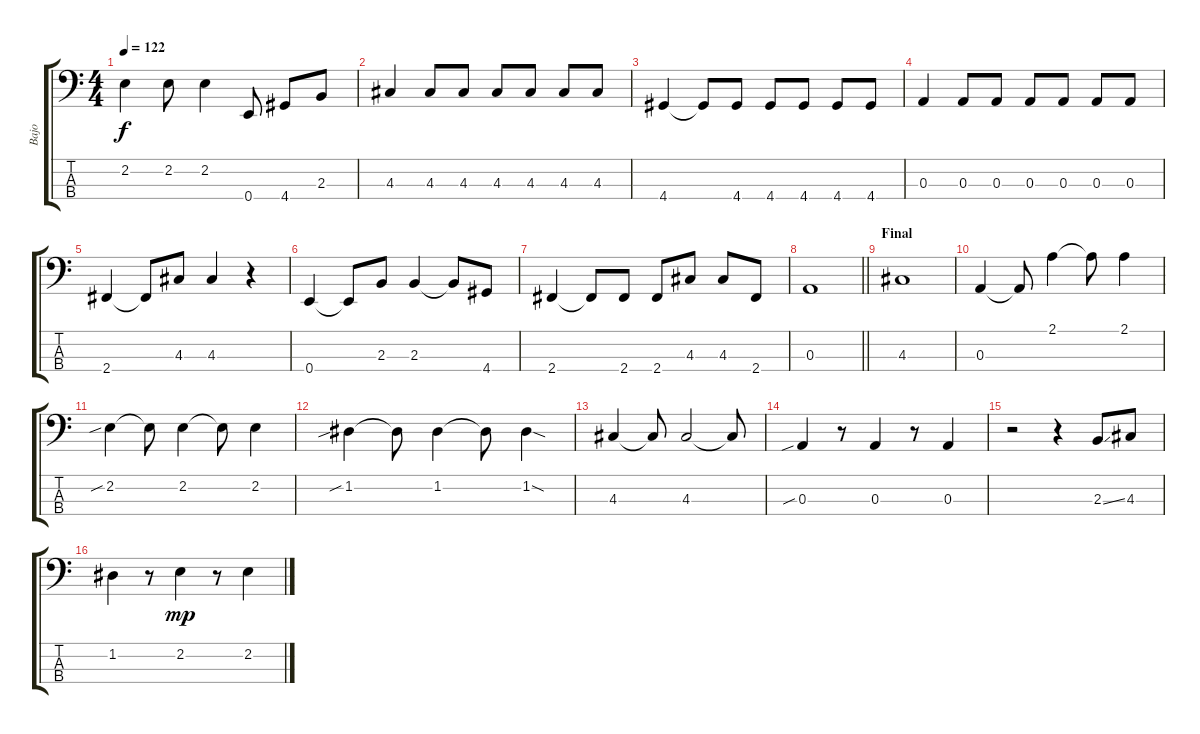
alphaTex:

\track ("Bajo" "Bajo") {instrument electricbasspick}
\staff {score tabs}
\tuning (G2 D2 A1 E1) {hide}
\ts (4 4)
\tempo 122
\clef f4
\ks c
2.2.4{dy f} 2.2.8 2.2.4 0.4.8 4.4.8 2.3.8 |
4.3.4 4.3.8 4.3.8 4.3.8 4.3.8 4.3.8 4.3.8 |
4.4.4 4.4{t}.8 4.4.8 4.4.8 4.4.8 4.4.8 4.4.8 |
0.3.4 0.3.8 0.3.8 0.3.8 0.3.8 0.3.8 0.3.8 |
2.4.4 2.4{t}.8 4.3.8 4.3.4 r.4 |
0.4.4 0.4{t}.8 2.3.8 2.3.4 2.3{t}.8 4.4.8 |
2.4.4 2.4{t}.8 2.4.8 2.4.8 4.3.8 4.3.8 2.4.8 |
\barLineRight lightlight
0.3.1{volume 13} |
\section ("" "Final")
4.3.1 |
0.3.4 0.3{t}.8 2.1.4 2.1{t}.8 2.1.4 |
2.2{sib}.4 2.2{t}.8 2.2.4 2.2{t}.8 2.2.4 |
1.2{sib}.4 1.2{t}.8 1.2.4 1.2{t}.8 1.2{sod}.4 |
4.3.4 4.3{t}.8 4.3.2 4.3{t}.8 |
0.3{sib}.4 r.8 0.3.4 r.8 0.3.4 |
r.2 r.4 2.3{ss}.8 4.3.8 |
1.2.4 r.8 2.2.4{dy mp} r.8 2.2.4
